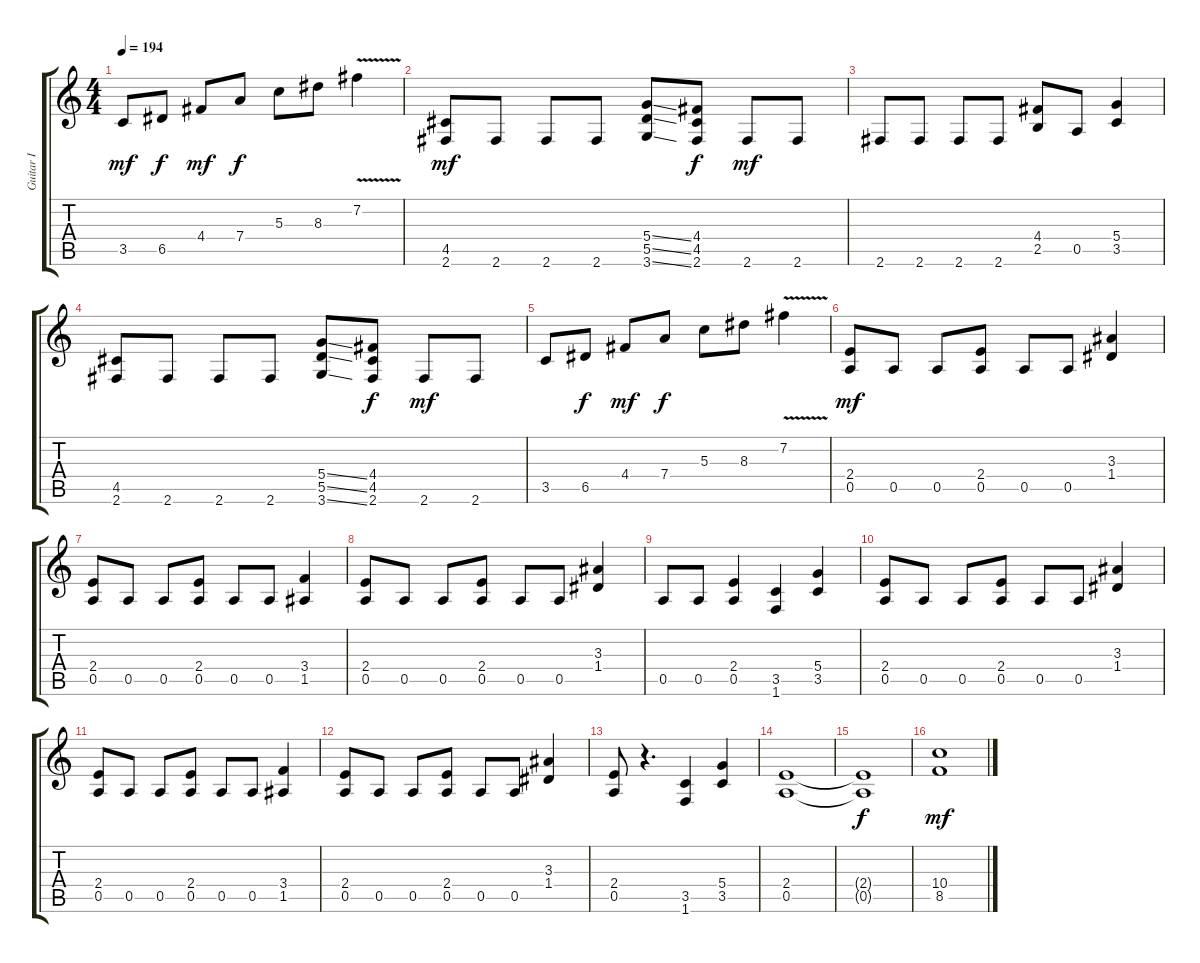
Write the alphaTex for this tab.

\track ("Guitar I" "Guitar I") {instrument distortionguitar}
\staff {score tabs}
\tuning (E4 B3 G3 D3 A2 E2) {hide}
\ts (4 4)
\tempo 194
\clef g2
\ks c
3.5.8{dy mf} 6.5.8{dy f} 4.4.8{dy mf} 7.4.8{dy f} 5.3.8 8.3.8 7.2{v}.4 |
(4.5 2.6).8{dy mf} 2.6.8 2.6.8 2.6.8 (5.4{ss} 5.5{ss} 3.6{ss}).8 (4.4 4.5 2.6).8{dy f} 2.6.8{dy mf} 2.6.8 |
2.6.8 2.6.8 2.6.8 2.6.8 (4.4 2.5).8 0.5.8 (5.4 3.5).4 |
(4.5 2.6).8 2.6.8 2.6.8 2.6.8 (5.4{ss} 5.5{ss} 3.6{ss}).8 (4.4 4.5 2.6).8{dy f} 2.6.8{dy mf} 2.6.8 |
3.5.8 6.5.8{dy f} 4.4.8{dy mf} 7.4.8{dy f} 5.3.8 8.3.8 7.2{v}.4 |
(2.4 0.5).8{dy mf} 0.5.8 0.5.8 (2.4 0.5).8 0.5.8 0.5.8 (3.3 1.4).4 |
(2.4 0.5).8 0.5.8 0.5.8 (2.4 0.5).8 0.5.8 0.5.8 (3.4 1.5).4 |
(2.4 0.5).8 0.5.8 0.5.8 (2.4 0.5).8 0.5.8 0.5.8 (3.3 1.4).4 |
0.5.8 0.5.8 (2.4 0.5).4 (3.5 1.6).4 (5.4 3.5).4 |
(2.4 0.5).8 0.5.8 0.5.8 (2.4 0.5).8 0.5.8 0.5.8 (3.3 1.4).4 |
(2.4 0.5).8 0.5.8 0.5.8 (2.4 0.5).8 0.5.8 0.5.8 (3.4 1.5).4 |
(2.4 0.5).8 0.5.8 0.5.8 (2.4 0.5).8 0.5.8 0.5.8 (3.3 1.4).4 |
(2.4 0.5).8 r.4{d} (3.5 1.6).4 (5.4 3.5).4 |
(2.4 0.5).1 |
(2.4{t} 0.5{t}).1{dy f} |
(10.4 8.5).1{dy mf}
